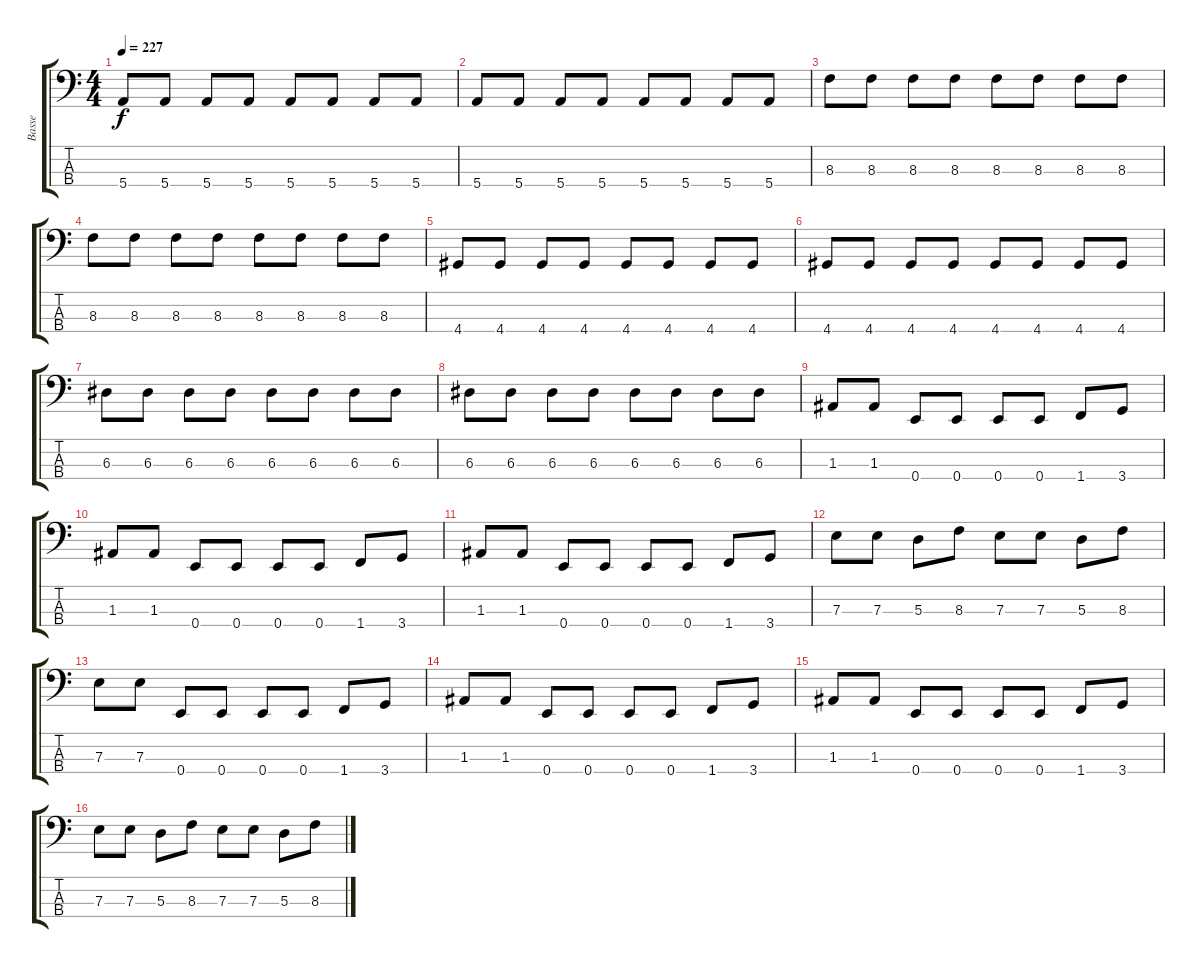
\track ("Basse" "Basse") {instrument electricbasspick}
\staff {score tabs}
\tuning (G2 D2 A1 E1) {hide}
\ts (4 4)
\tempo 227
\clef f4
\ks c
5.4.8{dy f} 5.4.8 5.4.8 5.4.8 5.4.8 5.4.8 5.4.8 5.4.8 |
5.4.8 5.4.8 5.4.8 5.4.8 5.4.8 5.4.8 5.4.8 5.4.8 |
8.3.8 8.3.8 8.3.8 8.3.8 8.3.8 8.3.8 8.3.8 8.3.8 |
8.3.8 8.3.8 8.3.8 8.3.8 8.3.8 8.3.8 8.3.8 8.3.8 |
4.4.8 4.4.8 4.4.8 4.4.8 4.4.8 4.4.8 4.4.8 4.4.8 |
4.4.8 4.4.8 4.4.8 4.4.8 4.4.8 4.4.8 4.4.8 4.4.8 |
6.3.8 6.3.8 6.3.8 6.3.8 6.3.8 6.3.8 6.3.8 6.3.8 |
6.3.8 6.3.8 6.3.8 6.3.8 6.3.8 6.3.8 6.3.8 6.3.8 |
1.3.8 1.3.8 0.4.8 0.4.8 0.4.8 0.4.8 1.4.8 3.4.8 |
1.3.8 1.3.8 0.4.8 0.4.8 0.4.8 0.4.8 1.4.8 3.4.8 |
1.3.8 1.3.8 0.4.8 0.4.8 0.4.8 0.4.8 1.4.8 3.4.8 |
7.3.8 7.3.8 5.3.8 8.3.8 7.3.8 7.3.8 5.3.8 8.3.8 |
7.3.8 7.3.8 0.4.8 0.4.8 0.4.8 0.4.8 1.4.8 3.4.8 |
1.3.8 1.3.8 0.4.8 0.4.8 0.4.8 0.4.8 1.4.8 3.4.8 |
1.3.8 1.3.8 0.4.8 0.4.8 0.4.8 0.4.8 1.4.8 3.4.8 |
7.3.8 7.3.8 5.3.8 8.3.8 7.3.8 7.3.8 5.3.8 8.3.8
